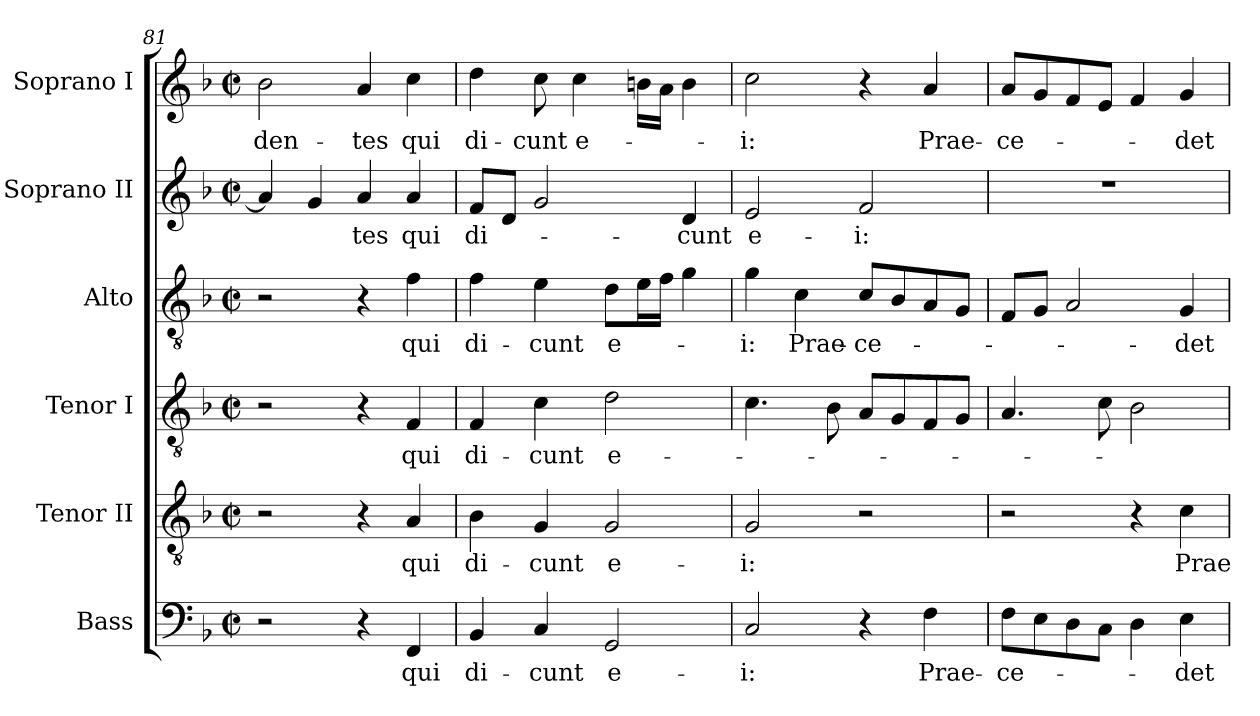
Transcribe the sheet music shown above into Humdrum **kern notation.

**kern	**text	**kern	**text	**kern	**text	**kern	**text	**kern	**text	**kern	**text
*part6	*part6	*part5	*part5	*part4	*part4	*part3	*part3	*part2	*part2	*part1	*part1
*staff6	*staff6	*staff5	*staff5	*staff4	*staff4	*staff3	*staff3	*staff2	*staff2	*staff1	*staff1
*I"Bass	*	*I"Tenor II	*	*I"Tenor I	*	*I"Alto	*	*I"Soprano II	*	*I"Soprano I	*
*I'B.	*	*I'T. II	*	*I'T.	*	*I'A.	*	*	*	*	*
!!LO:PB:g=z
*clefF4	*	*clefGv2	*	*clefGv2	*	*clefGv2	*	*clefG2	*	*clefG2	*
*	*	*ITrd7c12	*	*ITrd7c12	*	*	*	*	*	*	*
*k[b-]	*	*k[b-]	*	*k[b-]	*	*k[b-]	*	*k[b-]	*	*k[b-]	*
*F:	*	*F:	*	*F:	*	*F:	*	*F:	*	*F:	*
*M2/2	*	*M2/2	*	*M2/2	*	*M2/2	*	*M2/2	*	*M2/2	*
*met(c|)	*	*met(c|)	*	*met(c|)	*	*met(c|)	*	*met(c|)	*	*met(c|)	*
=81	=81	=81	=81	=81	=81	=81	=81	=81	=81	=81	=81
!	!	!	!	!	!	!	!	!	!	!	!LO:LY:b:color=#000000
2r	.	2r	.	2r	.	2r	.	4ai/]	.	2b-i\	-den-
.	.	.	.	.	.	.	.	4gi/	.	.	.
!	!	!	!	!	!	!	!	!	!LO:LY:b:color=#000000	!	!
!	!	!	!	!	!	!	!	!	!	!	!LO:LY:b:color=#000000
4r	.	4r	.	4r	.	4r	.	4ai/	-tes	4ai/	-tes
!	!LO:LY:b:color=#000000	!	!	!	!	!	!	!	!	!	!
!	!	!	!LO:LY:b:color=#000000	!	!	!	!	!	!	!	!
!	!	!	!	!	!LO:LY:b:color=#000000	!	!	!	!	!	!
!	!	!	!	!	!	!	!LO:LY:b:color=#000000	!	!	!	!
!	!	!	!	!	!	!	!	!	!LO:LY:b:color=#000000	!	!
!	!	!	!	!	!	!	!	!	!	!	!LO:LY:b:color=#000000
4FFi/	qui	4AAi/	qui	4FFi/	qui	4fi\	qui	4ai/	qui	4cci\	qui
=82	=82	=82	=82	=82	=82	=82	=82	=82	=82	=82	=82
!	!LO:LY:b:color=#000000	!	!	!	!	!	!	!	!	!	!
!	!	!	!LO:LY:b:color=#000000	!	!	!	!	!	!	!	!
!	!	!	!	!	!LO:LY:b:color=#000000	!	!	!	!	!	!
!	!	!	!	!	!	!	!LO:LY:b:color=#000000	!	!	!	!
!	!	!	!	!	!	!	!	!	!LO:LY:b:color=#000000	!	!
!	!	!	!	!	!	!	!	!	!	!	!LO:LY:b:color=#000000
4BB-i/	di-	4BB-i\	di-	4FFi/	di-	4fi\	di-	8fi/L	di-	4ddi\	di-
.	.	.	.	.	.	.	.	8di/J	.	.	.
!	!LO:LY:b:color=#000000	!	!	!	!	!	!	!	!	!	!
!	!	!	!LO:LY:b:color=#000000	!	!	!	!	!	!	!	!
!	!	!	!	!	!LO:LY:b:color=#000000	!	!	!	!	!	!
!	!	!	!	!	!	!	!LO:LY:b:color=#000000	!	!	!	!
!	!	!	!	!	!	!	!	!	!	!	!LO:LY:b:color=#000000
4Ci/	-cunt	4GGi/	-cunt	4Ci\	-cunt	4ei\	-cunt	2gi/	.	8cci\	-cunt
!	!	!	!	!	!	!	!	!	!	!	!LO:LY:b:color=#000000
.	.	.	.	.	.	.	.	.	.	4cci\	e-
!	!LO:LY:b:color=#000000	!	!	!	!	!	!	!	!	!	!
!	!	!	!LO:LY:b:color=#000000	!	!	!	!	!	!	!	!
!	!	!	!	!	!LO:LY:b:color=#000000	!	!	!	!	!	!
!	!	!	!	!	!	!	!LO:LY:b:color=#000000	!	!	!	!
2GGi/	e-	2GGi/	e-	2Di\	e-	8di\L	e-	.	.	.	.
.	.	.	.	.	.	16ei\L	.	.	.	16bni\LL	.
.	.	.	.	.	.	16fi\JJ	.	.	.	16ai\JJ	.
!	!	!	!	!	!	!	!	!	!LO:LY:b:color=#000000	!	!
.	.	.	.	.	.	4gi\	.	4di/	-cunt	4bi\	.
=83	=83	=83	=83	=83	=83	=83	=83	=83	=83	=83	=83
!	!LO:LY:b:color=#000000	!	!	!	!	!	!	!	!	!	!
!	!	!	!LO:LY:b:color=#000000	!	!	!	!	!	!	!	!
!	!	!	!	!	!	!	!LO:LY:b:color=#000000	!	!	!	!
!	!	!	!	!	!	!	!	!	!LO:LY:b:color=#000000	!	!
!	!	!	!	!	!	!	!	!	!	!	!LO:LY:b:color=#000000
2Ci/	-i:	2GGi/	-i:	4.Ci\	.	4gi\	-i:	2ei/	e-	2cci\	-i:
!	!	!	!	!	!	!	!LO:LY:b:color=#000000	!	!	!	!
.	.	.	.	.	.	4ci\	Prae-	.	.	.	.
.	.	.	.	8BB-i\	.	.	.	.	.	.	.
!	!	!	!	!	!	!	!LO:LY:b:color=#000000	!	!	!	!
!	!	!	!	!	!	!	!	!	!LO:LY:b:color=#000000	!	!
4r	.	2r	.	8AAi/L	.	8ci/L	-ce-	2fi/	-i:	4r	.
.	.	.	.	8GGi/	.	8B-i/	.	.	.	.	.
!	!LO:LY:b:color=#000000	!	!	!	!	!	!	!	!	!	!
!	!	!	!	!	!	!	!	!	!	!	!LO:LY:b:color=#000000
4Fi\	Prae-	.	.	8FFi/	.	8Ai/	.	.	.	4ai/	Prae-
.	.	.	.	8GGi/J	.	8Gi/J	.	.	.	.	.
=84	=84	=84	=84	=84	=84	=84	=84	=84	=84	=84	=84
!	!LO:LY:b:color=#000000	!	!	!	!	!	!	!	!	!	!
!	!	!	!	!	!	!	!	!	!	!	!LO:LY:b:color=#000000
8Fi\L	-ce-	2r	.	4.AAi/	.	8Fi/L	.	1r	.	8ai/L	-ce-
8Ei\	.	.	.	.	.	8Gi/J	.	.	.	8gi/	.
8Di\	.	.	.	.	.	2Ai/	.	.	.	8fi/	.
8Ci\J	.	.	.	8Ci\	.	.	.	.	.	8ei/J	.
4Di\	.	4r	.	2BB-i\	.	.	.	.	.	4fi/	.
!	!LO:LY:b:color=#000000	!	!	!	!	!	!	!	!	!	!
!	!	!	!LO:LY:b:color=#000000	!	!	!	!	!	!	!	!
!	!	!	!	!	!	!	!LO:LY:b:color=#000000	!	!	!	!
!	!	!	!	!	!	!	!	!	!	!	!LO:LY:b:color=#000000
4Ei\	-det	4Ci\	Prae-	.	.	4Gi/	-det	.	.	4gi/	-det
=	=	=	=	=	=	=	=	=	=	=	=
*-	*-	*-	*-	*-	*-	*-	*-	*-	*-	*-	*-
